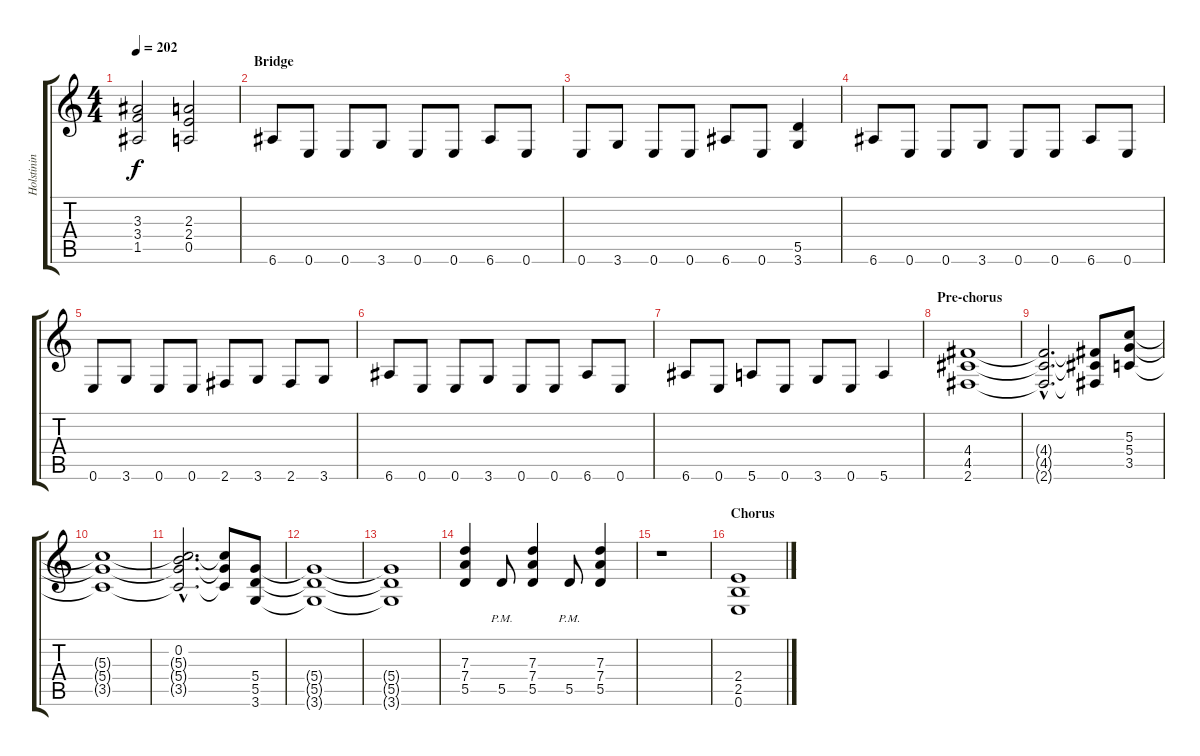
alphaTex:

\track ("Holstinin" "Holstinin") {instrument distortionguitar}
\staff {score tabs}
\tuning (E4 B3 G3 D3 A2 E2) {hide}
\ts (4 4)
\tempo 202
\clef g2
\ks c
(3.3 3.4 1.5).2{dy f} (2.3 2.4 0.5).2 |
\section ("" "Bridge")
6.6.8 0.6.8 0.6.8 3.6.8 0.6.8 0.6.8 6.6.8 0.6.8 |
0.6.8 3.6.8 0.6.8 0.6.8 6.6.8 0.6.8 (5.5 3.6).4 |
6.6.8 0.6.8 0.6.8 3.6.8 0.6.8 0.6.8 6.6.8 0.6.8 |
0.6.8 3.6.8 0.6.8 0.6.8 2.6.8 3.6.8 2.6.8 3.6.8 |
6.6.8 0.6.8 0.6.8 3.6.8 0.6.8 0.6.8 6.6.8 0.6.8 |
6.6.8 0.6.8 5.6.8 0.6.8 3.6.8 0.6.8 5.6.4 |
\section ("" "Pre-chorus")
(4.4 4.5 2.6).1 |
(4.4{hac t} 4.5{hac t} 2.6{hac t}).2{d} (4.4{t} 4.5{t} 2.6{t}).8 (5.3 5.4 3.5).8 |
(5.3{t} 5.4{t} 3.5{t}).1 |
(0.2{hac} 5.3{hac t} 5.4{hac t} 3.5{hac t}).2{d} (5.3{t} 5.4{t} 3.5{t}).8 (5.4 5.5 3.6).8 |
(5.4{t} 5.5{t} 3.6{t}).1 |
(5.4{t} 5.5{t} 3.6{t}).1 |
(7.3 7.4 5.5).4 5.5{pm}.8 (7.3 7.4 5.5).4 5.5{pm}.8 (7.3 7.4 5.5).4 |
r.1 |
\section ("" "Chorus")
(2.4 2.5 0.6).1
